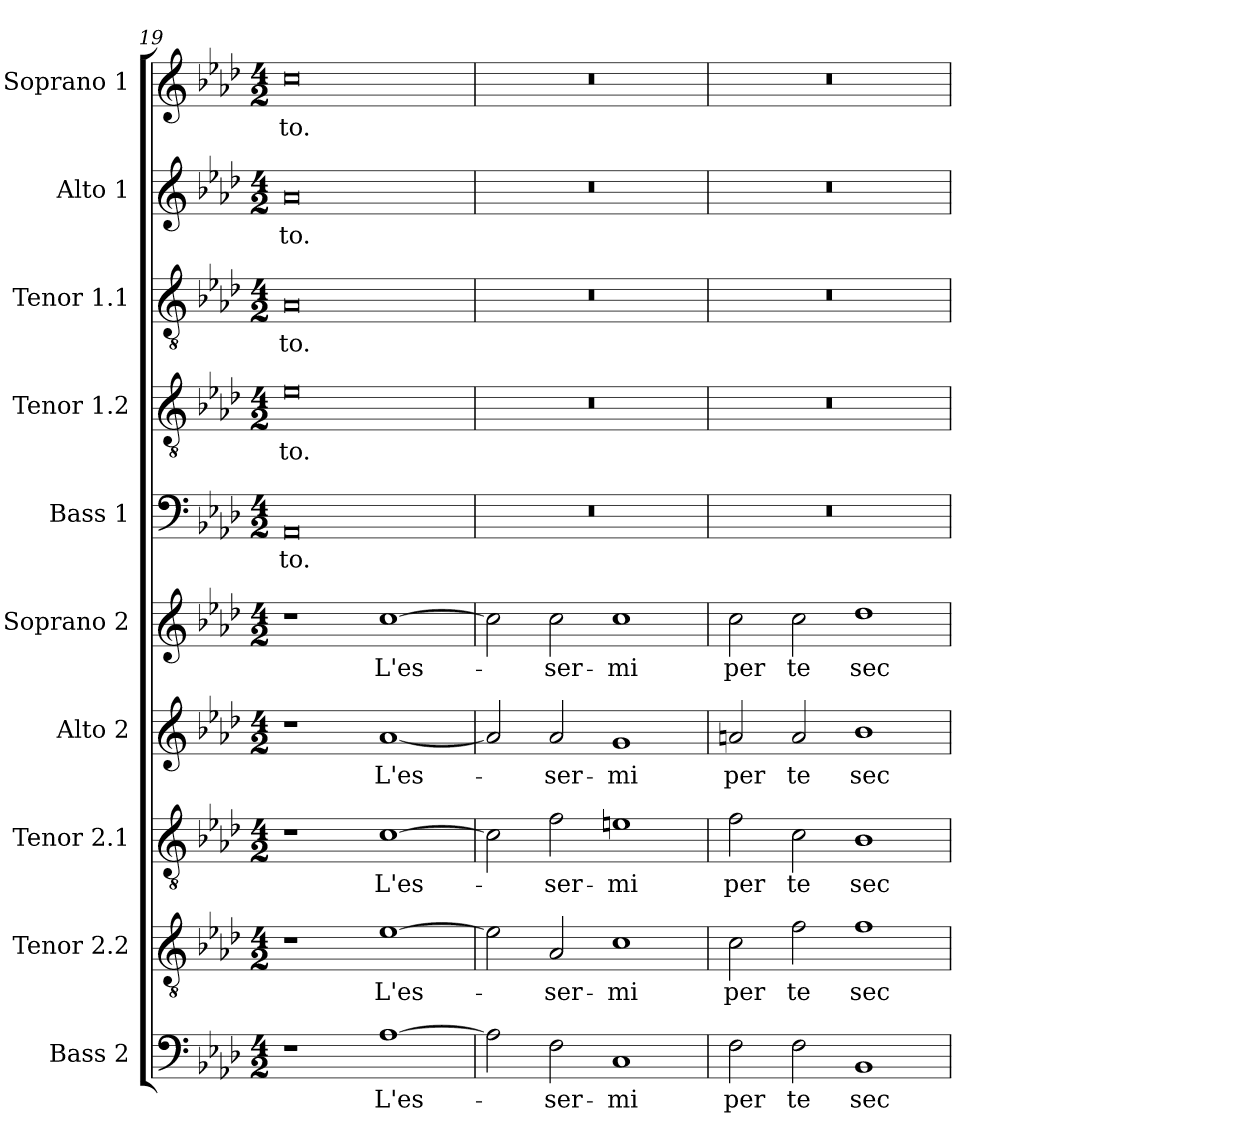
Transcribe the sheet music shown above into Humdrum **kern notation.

**kern	**text	**kern	**text	**kern	**text	**kern	**text	**kern	**text	**kern	**text	**kern	**text	**kern	**text	**kern	**text	**kern	**text
*part10	*part10	*part9	*part9	*part8	*part8	*part7	*part7	*part6	*part6	*part5	*part5	*part4	*part4	*part3	*part3	*part2	*part2	*part1	*part1
*staff10	*staff10	*staff9	*staff9	*staff8	*staff8	*staff7	*staff7	*staff6	*staff6	*staff5	*staff5	*staff4	*staff4	*staff3	*staff3	*staff2	*staff2	*staff1	*staff1
*I"Bass 2	*	*I"Tenor 2.2	*	*I"Tenor 2.1	*	*I"Alto 2	*	*I"Soprano 2	*	*I"Bass 1	*	*I"Tenor 1.2	*	*I"Tenor 1.1	*	*I"Alto 1	*	*I"Soprano 1	*
*I'B 2	*	*I'T 2.2	*	*I'T 2.1	*	*I'A 2	*	*I'S 2	*	*I'B 1	*	*I'T 1,2	*	*I'T 1.1	*	*I'A 1	*	*I'S 1	*
!!LO:LB:g=z
*clefF4	*	*clefGv2	*	*clefGv2	*	*clefG2	*	*clefG2	*	*clefF4	*	*clefGv2	*	*clefGv2	*	*clefG2	*	*clefG2	*
*k[b-e-a-d-]	*	*k[b-e-a-d-]	*	*k[b-e-a-d-]	*	*k[b-e-a-d-]	*	*k[b-e-a-d-]	*	*k[b-e-a-d-]	*	*k[b-e-a-d-]	*	*k[b-e-a-d-]	*	*k[b-e-a-d-]	*	*k[b-e-a-d-]	*
*A-:	*	*A-:	*	*A-:	*	*A-:	*	*A-:	*	*A-:	*	*A-:	*	*A-:	*	*A-:	*	*A-:	*
*M4/2	*	*M4/2	*	*M4/2	*	*M4/2	*	*M4/2	*	*M4/2	*	*M4/2	*	*M4/2	*	*M4/2	*	*M4/2	*
=19	=19	=19	=19	=19	=19	=19	=19	=19	=19	=19	=19	=19	=19	=19	=19	=19	=19	=19	=19
!	!	!	!	!	!	!	!	!	!	!	!LO:LY:b	!	!LO:LY:b	!	!LO:LY:b	!	!LO:LY:b	!	!LO:LY:b
1r	.	1r	.	1r	.	1r	.	1r	.	0AA-	-to.	0e-	-to.	0A-	-to.	0a-	-to.	0cc	-to.
!	!LO:LY:b	!	!LO:LY:b	!	!LO:LY:b	!	!LO:LY:b	!	!LO:LY:b	!	!	!	!	!	!	!	!	!	!
[1A-	L'es-	[1e-	L'es-	[1c	L'es-	[1a-	L'es-	[1cc	L'es-	.	.	.	.	.	.	.	.	.	.
=20	=20	=20	=20	=20	=20	=20	=20	=20	=20	=20	=20	=20	=20	=20	=20	=20	=20	=20	=20
2A-\]	.	2e-\]	.	2c\]	.	2a-/]	.	2cc\]	.	0r	.	0r	.	0r	.	0r	.	0r	.
!	!LO:LY:b	!	!LO:LY:b	!	!LO:LY:b	!	!LO:LY:b	!	!LO:LY:b	!	!	!	!	!	!	!	!	!	!
2F\	-ser-	2A-/	-ser-	2f\	-ser-	2a-/	-ser-	2cc\	-ser-	.	.	.	.	.	.	.	.	.	.
!	!LO:LY:b	!	!LO:LY:b	!	!LO:LY:b	!	!LO:LY:b	!	!LO:LY:b	!	!	!	!	!	!	!	!	!	!
1C	-mi	1c	-mi	1en	-mi	1g	-mi	1cc	-mi	.	.	.	.	.	.	.	.	.	.
=21	=21	=21	=21	=21	=21	=21	=21	=21	=21	=21	=21	=21	=21	=21	=21	=21	=21	=21	=21
!	!LO:LY:b	!	!LO:LY:b	!	!LO:LY:b	!	!LO:LY:b	!	!LO:LY:b	!	!	!	!	!	!	!	!	!	!
2F\	per	2c\	per	2f\	per	2an/	per	2cc\	per	0r	.	0r	.	0r	.	0r	.	0r	.
!	!LO:LY:b	!	!LO:LY:b	!	!LO:LY:b	!	!LO:LY:b	!	!LO:LY:b	!	!	!	!	!	!	!	!	!	!
2F\	te	2f\	te	2c\	te	2a/	te	2cc\	te	.	.	.	.	.	.	.	.	.	.
!	!LO:LY:b	!	!LO:LY:b	!	!LO:LY:b	!	!LO:LY:b	!	!LO:LY:b	!	!	!	!	!	!	!	!	!	!
1BB-	sec-	1f	sec-	1B-	sec-	1b-	sec-	1dd-	sec-	.	.	.	.	.	.	.	.	.	.
=	=	=	=	=	=	=	=	=	=	=	=	=	=	=	=	=	=	=	=
*-	*-	*-	*-	*-	*-	*-	*-	*-	*-	*-	*-	*-	*-	*-	*-	*-	*-	*-	*-
